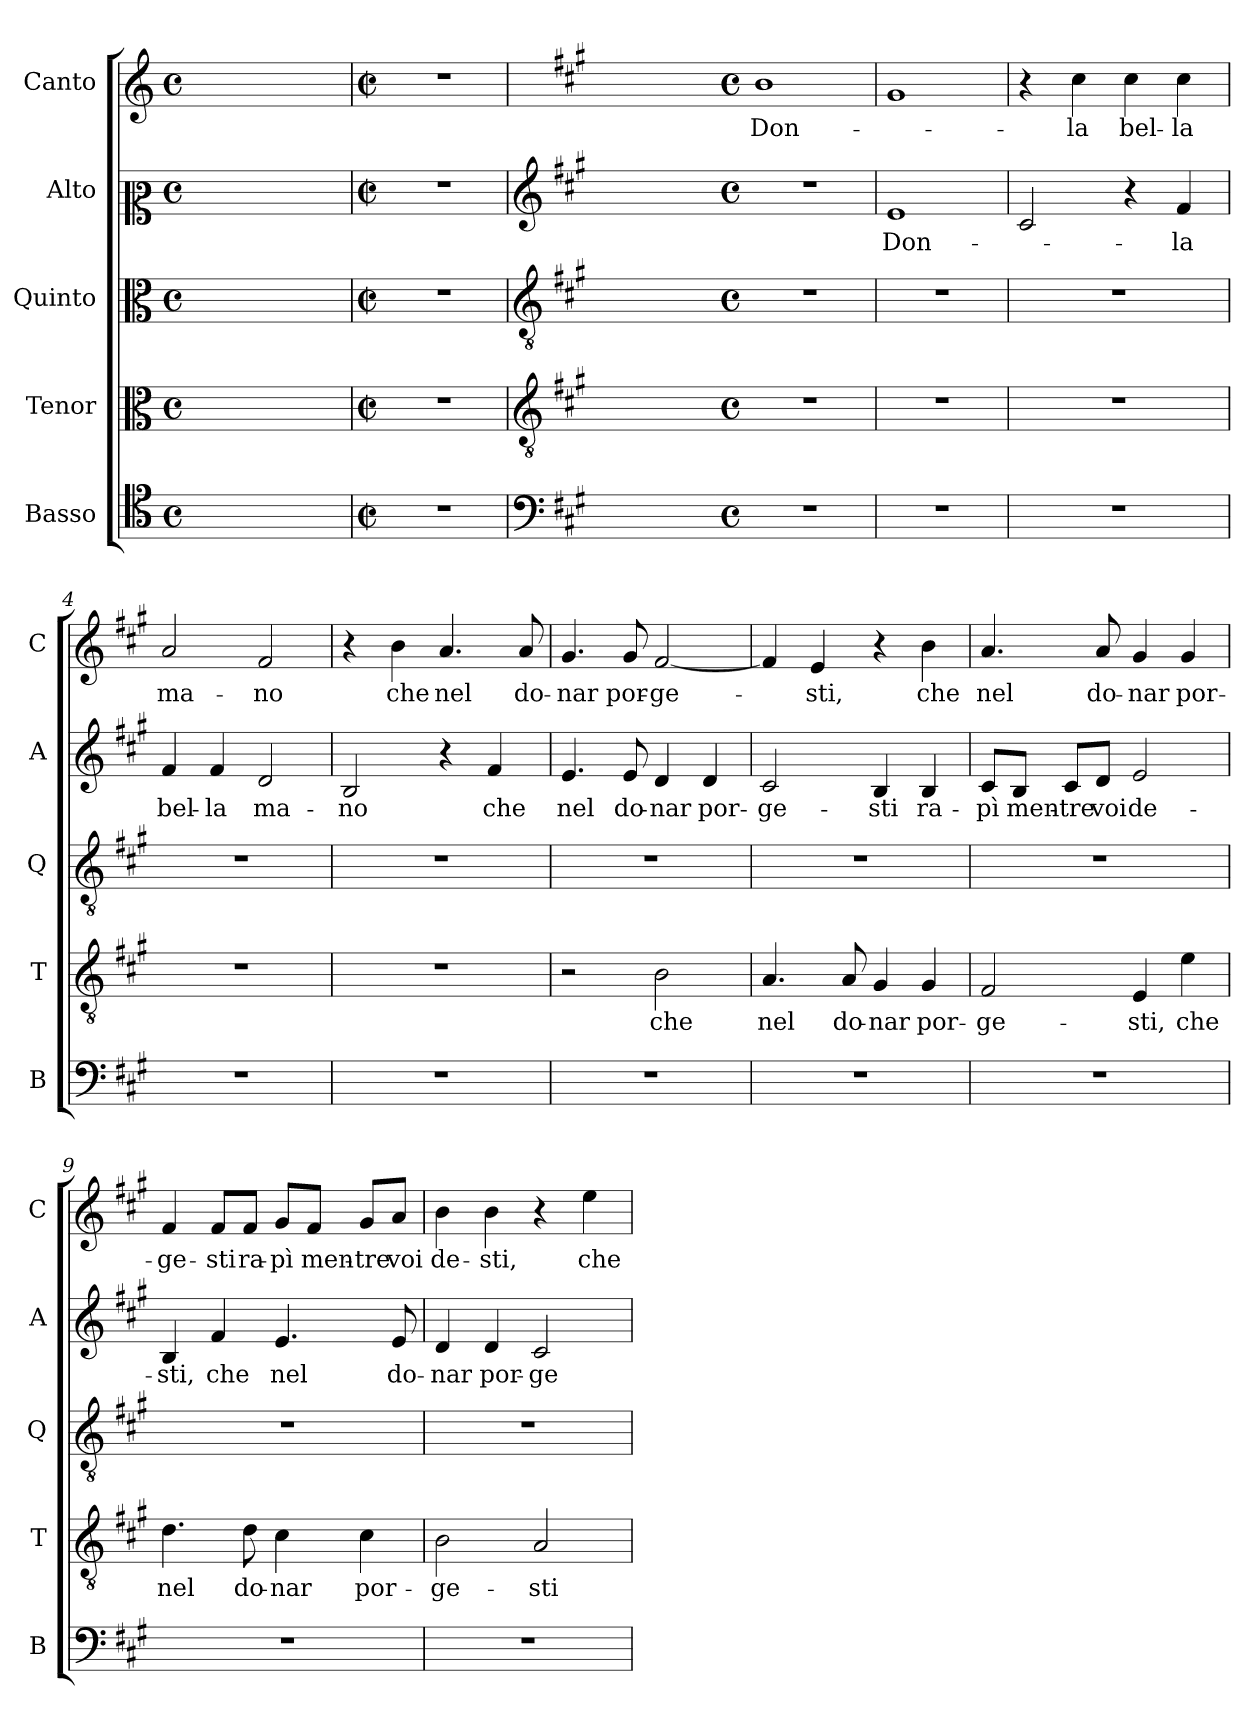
**kern	**kern	**text	**kern	**kern	**text	**kern	**text
*part5	*part4	*part4	*part3	*part2	*part2	*part1	*part1
*staff5	*staff4	*staff4	*staff3	*staff2	*staff2	*staff1	*staff1
*I"Basso	*I"Tenor	*	*I"Quinto	*I"Alto	*	*I"Canto	*
*I'B	*I'T	*	*I'Q	*I'A	*	*I'C	*
*clefC4	*clefC3	*	*clefC3	*clefC2	*	*clefG2	*
*k[]	*k[]	*	*k[]	*k[]	*	*k[]	*
*C:	*C:	*	*C:	*C:	*	*C:	*
*M4/4	*M4/4	*	*M4/4	*M4/4	*	*M4/4	*
*met(c)	*met(c)	*	*met(c)	*met(c)	*	*met(c)	*
=	=	=	=	=	=	=	=
2ryy	2ryy	.	2ryy	2ryy	.	2ryy	.
2ryy	2ryy	.	2ryy	2ryy	.	2ryy	.
=1X	=1X	=1X	=1X	=1X	=1X	=1X	=1X
*M2/2	*M2/2	*	*M2/2	*M2/2	*	*M2/2	*
*met(c|)	*met(c|)	*	*met(c|)	*met(c|)	*	*met(c|)	*
1r	1r	.	1r	1r	.	1r	.
=2X	=2X	=2X	=2X	=2X	=2X	=2X	=2X
*clefF4	*clefGv2	*	*clefGv2	*clefG2	*	*	*
*k[f#c#g#]	*k[f#c#g#]	*	*k[f#c#g#]	*k[f#c#g#]	*	*k[f#c#g#]	*
*A:	*A:	*	*A:	*A:	*	*A:	*
1ryy	1ryy	.	1ryy	1ryy	.	1ryy	.
=1-	=1-	=1-	=1-	=1-	=1-	=1-	=1-
*M4/4	*M4/4	*	*M4/4	*M4/4	*	*M4/4	*
*met(c)	*met(c)	*	*met(c)	*met(c)	*	*met(c)	*
!	!	!	!	!	!	!	!LO:LY:b
1r	1r	.	1r	1r	.	1b	Don-
=2	=2	=2	=2	=2	=2	=2	=2
!	!	!	!	!	!LO:LY:b	!	!
1r	1r	.	1r	1e	Don-	1g#	.
=3	=3	=3	=3	=3	=3	=3	=3
1r	1r	.	1r	2c#/	.	4r	.
!	!	!	!	!	!	!	!LO:LY:b
.	.	.	.	.	.	4cc#\	-la
!	!	!	!	!	!	!	!LO:LY:b
.	.	.	.	4r	.	4cc#\	bel-
!	!	!	!	!	!LO:LY:b	!	!LO:LY:b
.	.	.	.	4f#/	-la	4cc#\	-la
=4	=4	=4	=4	=4	=4	=4	=4
!	!	!	!	!	!LO:LY:b	!	!LO:LY:b
1r	1r	.	1r	4f#/	bel-	2a/	ma-
!	!	!	!	!	!LO:LY:b	!	!
.	.	.	.	4f#/	-la	.	.
!	!	!	!	!	!LO:LY:b	!	!LO:LY:b
.	.	.	.	2d/	ma-	2f#/	-no
=5	=5	=5	=5	=5	=5	=5	=5
!	!	!	!	!	!LO:LY:b	!	!
1r	1r	.	1r	2B/	-no	4r	.
!	!	!	!	!	!	!	!LO:LY:b
.	.	.	.	.	.	4b\	che
!	!	!	!	!	!	!	!LO:LY:b
.	.	.	.	4r	.	4.a/	nel
!	!	!	!	!	!LO:LY:b	!	!
.	.	.	.	4f#/	che	.	.
!	!	!	!	!	!	!	!LO:LY:b
.	.	.	.	.	.	8a/	do-
!!LO:LB:g=z
=6	=6	=6	=6	=6	=6	=6	=6
!	!	!	!	!	!LO:LY:b	!	!LO:LY:b
1r	2r	.	1r	4.e/	nel	4.g#/	-nar
!	!	!	!	!	!LO:LY:b	!	!LO:LY:b
.	.	.	.	8e/	do-	8g#/	por-
!	!	!LO:LY:b	!	!	!LO:LY:b	!	!LO:LY:b
.	2B\	che	.	4d/	-nar	[2f#/	-ge-
!	!	!	!	!	!LO:LY:b	!	!
.	.	.	.	4d/	por-	.	.
=7	=7	=7	=7	=7	=7	=7	=7
!	!	!LO:LY:b	!	!	!LO:LY:b	!	!
1r	4.A/	nel	1r	2c#/	-ge-	4f#/]	.
!	!	!	!	!	!	!	!LO:LY:b
.	.	.	.	.	.	4e/	-sti,
!	!	!LO:LY:b	!	!	!	!	!
.	8A/	do-	.	.	.	.	.
!	!	!LO:LY:b	!	!	!LO:LY:b	!	!
.	4G#/	-nar	.	4B/	-sti	4r	.
!	!	!LO:LY:b	!	!	!LO:LY:b	!	!LO:LY:b
.	4G#/	por-	.	4B/	ra-	4b\	che
=8	=8	=8	=8	=8	=8	=8	=8
!	!	!LO:LY:b	!	!	!LO:LY:b	!	!LO:LY:b
1r	2F#/	-ge-	1r	8c#/L	-pì	4.a/	nel
!	!	!	!	!	!LO:LY:b	!	!
.	.	.	.	8B/J	men-	.	.
!	!	!	!	!	!LO:LY:b	!	!
.	.	.	.	8c#/L	-tre	.	.
!	!	!	!	!	!LO:LY:b	!	!LO:LY:b
.	.	.	.	8d/J	voi	8a/	do-
!	!	!LO:LY:b	!	!	!LO:LY:b	!	!LO:LY:b
.	4E/	-sti,	.	2e/	de-	4g#/	-nar
!	!	!LO:LY:b	!	!	!	!	!LO:LY:b
.	4e\	che	.	.	.	4g#/	por-
=9	=9	=9	=9	=9	=9	=9	=9
!	!	!LO:LY:b	!	!	!LO:LY:b	!	!LO:LY:b
1r	4.d\	nel	1r	4B/	-sti,	4f#/	-ge-
!	!	!	!	!	!LO:LY:b	!	!LO:LY:b
.	.	.	.	4f#/	che	8f#/L	-sti
!	!	!LO:LY:b	!	!	!	!	!LO:LY:b
.	8d\	do-	.	.	.	8f#/J	ra-
!	!	!LO:LY:b	!	!	!LO:LY:b	!	!LO:LY:b
.	4c#\	-nar	.	4.e/	nel	8g#/L	-pì
!	!	!	!	!	!	!	!LO:LY:b
.	.	.	.	.	.	8f#/J	men-
!	!	!LO:LY:b	!	!	!	!	!LO:LY:b
.	4c#\	por-	.	.	.	8g#/L	-tre
!	!	!	!	!	!LO:LY:b	!	!LO:LY:b
.	.	.	.	8e/	do-	8a/J	voi
=10	=10	=10	=10	=10	=10	=10	=10
!	!	!LO:LY:b	!	!	!LO:LY:b	!	!LO:LY:b
1r	2B\	-ge-	1r	4d/	-nar	4b\	de-
!	!	!	!	!	!LO:LY:b	!	!LO:LY:b
.	.	.	.	4d/	por-	4b\	-sti,
!	!	!LO:LY:b	!	!	!LO:LY:b	!	!
.	2A/	-sti	.	2c#/	-ge-	4r	.
!	!	!	!	!	!	!	!LO:LY:b
.	.	.	.	.	.	4ee\	che
=	=	=	=	=	=	=	=
*-	*-	*-	*-	*-	*-	*-	*-
